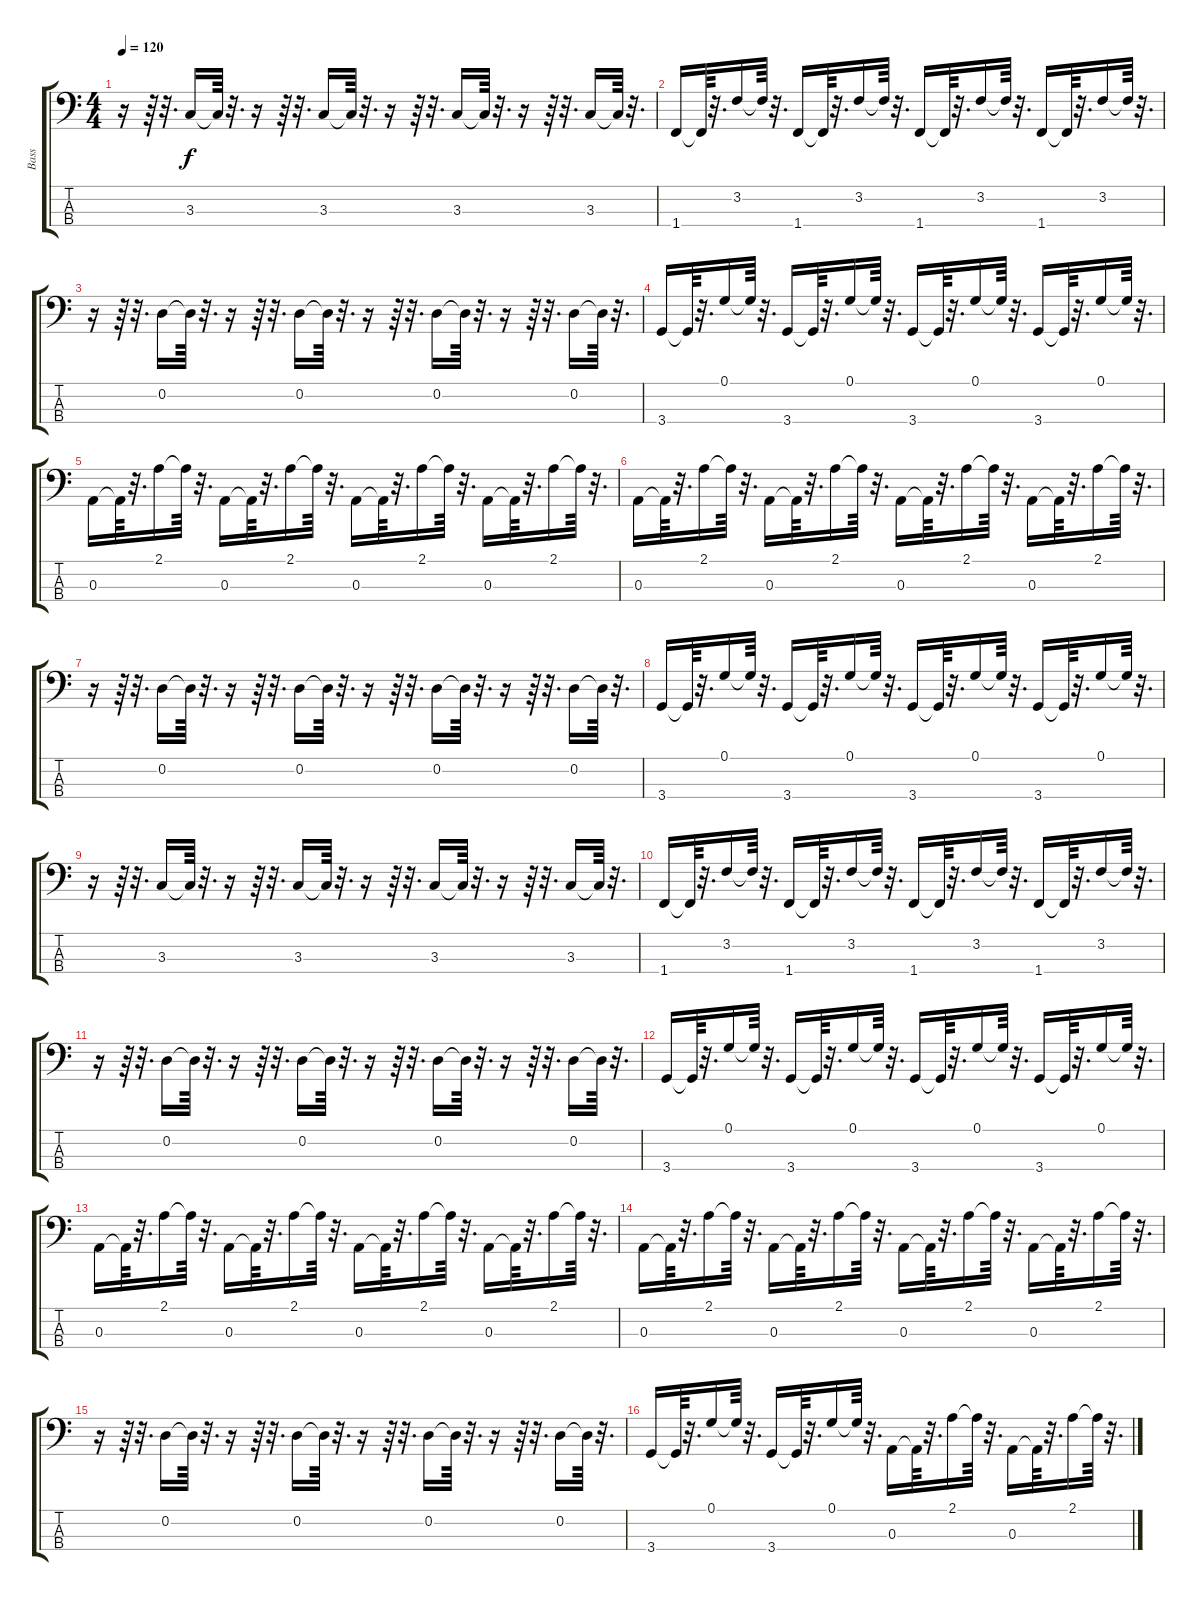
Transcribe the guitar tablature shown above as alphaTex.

\track ("Bass" "Bass") {instrument electricbassfinger}
\staff {score tabs}
\tuning (G2 D2 A1 E1) {hide}
\ts (4 4)
\tempo 120
\clef f4
\ks c
r.16{dy f} r.64 r.32{d} 3.3.16 3.3{t}.64 r.32{d} r.16 r.64 r.32{d} 3.3.16 3.3{t}.64 r.32{d} r.16 r.64 r.32{d} 3.3.16 3.3{t}.64 r.32{d} r.16 r.64 r.32{d} 3.3.16 3.3{t}.64 r.32{d} |
1.4.16 1.4{t}.64 r.32{d} 3.2.16 3.2{t}.64 r.32{d} 1.4.16 1.4{t}.64 r.32{d} 3.2.16 3.2{t}.64 r.32{d} 1.4.16 1.4{t}.64 r.32{d} 3.2.16 3.2{t}.64 r.32{d} 1.4.16 1.4{t}.64 r.32{d} 3.2.16 3.2{t}.64 r.32{d} |
r.16 r.64 r.32{d} 0.2.16 0.2{t}.64 r.32{d} r.16 r.64 r.32{d} 0.2.16 0.2{t}.64 r.32{d} r.16 r.64 r.32{d} 0.2.16 0.2{t}.64 r.32{d} r.16 r.64 r.32{d} 0.2.16 0.2{t}.64 r.32{d} |
3.4.16 3.4{t}.64 r.32{d} 0.1.16 0.1{t}.64 r.32{d} 3.4.16 3.4{t}.64 r.32{d} 0.1.16 0.1{t}.64 r.32{d} 3.4.16 3.4{t}.64 r.32{d} 0.1.16 0.1{t}.64 r.32{d} 3.4.16 3.4{t}.64 r.32{d} 0.1.16 0.1{t}.64 r.32{d} |
0.3.16 0.3{t}.64 r.32{d} 2.1.16 2.1{t}.64 r.32{d} 0.3.16 0.3{t}.64 r.32{d} 2.1.16 2.1{t}.64 r.32{d} 0.3.16 0.3{t}.64 r.32{d} 2.1.16 2.1{t}.64 r.32{d} 0.3.16 0.3{t}.64 r.32{d} 2.1.16 2.1{t}.64 r.32{d} |
0.3.16 0.3{t}.64 r.32{d} 2.1.16 2.1{t}.64 r.32{d} 0.3.16 0.3{t}.64 r.32{d} 2.1.16 2.1{t}.64 r.32{d} 0.3.16 0.3{t}.64 r.32{d} 2.1.16 2.1{t}.64 r.32{d} 0.3.16 0.3{t}.64 r.32{d} 2.1.16 2.1{t}.64 r.32{d} |
r.16 r.64 r.32{d} 0.2.16 0.2{t}.64 r.32{d} r.16 r.64 r.32{d} 0.2.16 0.2{t}.64 r.32{d} r.16 r.64 r.32{d} 0.2.16 0.2{t}.64 r.32{d} r.16 r.64 r.32{d} 0.2.16 0.2{t}.64 r.32{d} |
3.4.16 3.4{t}.64 r.32{d} 0.1.16 0.1{t}.64 r.32{d} 3.4.16 3.4{t}.64 r.32{d} 0.1.16 0.1{t}.64 r.32{d} 3.4.16 3.4{t}.64 r.32{d} 0.1.16 0.1{t}.64 r.32{d} 3.4.16 3.4{t}.64 r.32{d} 0.1.16 0.1{t}.64 r.32{d} |
r.16 r.64 r.32{d} 3.3.16 3.3{t}.64 r.32{d} r.16 r.64 r.32{d} 3.3.16 3.3{t}.64 r.32{d} r.16 r.64 r.32{d} 3.3.16 3.3{t}.64 r.32{d} r.16 r.64 r.32{d} 3.3.16 3.3{t}.64 r.32{d} |
1.4.16 1.4{t}.64 r.32{d} 3.2.16 3.2{t}.64 r.32{d} 1.4.16 1.4{t}.64 r.32{d} 3.2.16 3.2{t}.64 r.32{d} 1.4.16 1.4{t}.64 r.32{d} 3.2.16 3.2{t}.64 r.32{d} 1.4.16 1.4{t}.64 r.32{d} 3.2.16 3.2{t}.64 r.32{d} |
r.16 r.64 r.32{d} 0.2.16 0.2{t}.64 r.32{d} r.16 r.64 r.32{d} 0.2.16 0.2{t}.64 r.32{d} r.16 r.64 r.32{d} 0.2.16 0.2{t}.64 r.32{d} r.16 r.64 r.32{d} 0.2.16 0.2{t}.64 r.32{d} |
3.4.16 3.4{t}.64 r.32{d} 0.1.16 0.1{t}.64 r.32{d} 3.4.16 3.4{t}.64 r.32{d} 0.1.16 0.1{t}.64 r.32{d} 3.4.16 3.4{t}.64 r.32{d} 0.1.16 0.1{t}.64 r.32{d} 3.4.16 3.4{t}.64 r.32{d} 0.1.16 0.1{t}.64 r.32{d} |
0.3.16 0.3{t}.64 r.32{d} 2.1.16 2.1{t}.64 r.32{d} 0.3.16 0.3{t}.64 r.32{d} 2.1.16 2.1{t}.64 r.32{d} 0.3.16 0.3{t}.64 r.32{d} 2.1.16 2.1{t}.64 r.32{d} 0.3.16 0.3{t}.64 r.32{d} 2.1.16 2.1{t}.64 r.32{d} |
0.3.16 0.3{t}.64 r.32{d} 2.1.16 2.1{t}.64 r.32{d} 0.3.16 0.3{t}.64 r.32{d} 2.1.16 2.1{t}.64 r.32{d} 0.3.16 0.3{t}.64 r.32{d} 2.1.16 2.1{t}.64 r.32{d} 0.3.16 0.3{t}.64 r.32{d} 2.1.16 2.1{t}.64 r.32{d} |
r.16 r.64 r.32{d} 0.2.16 0.2{t}.64 r.32{d} r.16 r.64 r.32{d} 0.2.16 0.2{t}.64 r.32{d} r.16 r.64 r.32{d} 0.2.16 0.2{t}.64 r.32{d} r.16 r.64 r.32{d} 0.2.16 0.2{t}.64 r.32{d} |
3.4.16 3.4{t}.64 r.32{d} 0.1.16 0.1{t}.64 r.32{d} 3.4.16 3.4{t}.64 r.32{d} 0.1.16 0.1{t}.64 r.32{d} 0.3.16 0.3{t}.64 r.32{d} 2.1.16 2.1{t}.64 r.32{d} 0.3.16 0.3{t}.64 r.32{d} 2.1.16 2.1{t}.64 r.32{d}
